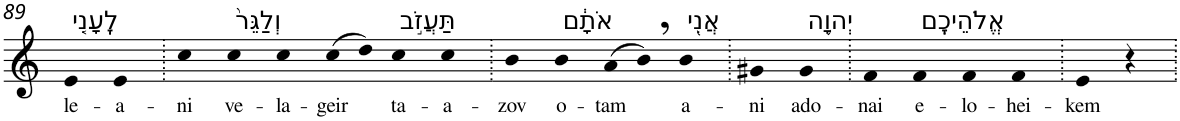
**kern	**text
*part1	*part1
*staff1	*staff1
*I"Piano	*
*I'Pno	*
!!LO:PB:g=z
*clefG2	*
*k[]	*
=89	=89
!LO:TX:a:t=לֶֽעָנִ֤י	!
!	!LO:LY:b
4e	le-
!	!LO:LY:b
4e	-a-
=90.	=90.
!	!LO:LY:b
4cc	-ni
!LO:TX:a:t=וְלַגֵּר֙	!
!	!LO:LY:b
4cc	ve-
!	!LO:LY:b
4cc	-la-
!	!LO:LY:b
(>8cc	-geir
8dd)	.
!LO:TX:a:t=תַּעֲזֹ֣ב	!
!	!LO:LY:b
4cc	ta-
!	!LO:LY:b
4cc	-a-
=91.	=91.
!	!LO:LY:b
4b	-zov
!LO:TX:a:t=אֹתָ֔ם	!
!	!LO:LY:b
4b	o-
!	!LO:LY:b
(>8a	-tam
8b,)	.
!LO:TX:a:t=אֲנִ֖י	!
!	!LO:LY:b
4b	a-
=92.	=92.
!	!LO:LY:b
4g#X	-ni
!LO:TX:a:t=יְהוָ֥ה	!
!	!LO:LY:b
4g#	ado-
=93.	=93.
!	!LO:LY:b
4f	-nai
!LO:TX:a:t=אֱלֹהֵיכֶֽם	!
!	!LO:LY:b
4f	e-
!	!LO:LY:b
4f	-lo-
!	!LO:LY:b
4f	-hei-
=94.	=94.
!	!LO:LY:b
4e	-kem
4r	.
=.	=.
*-	*-
